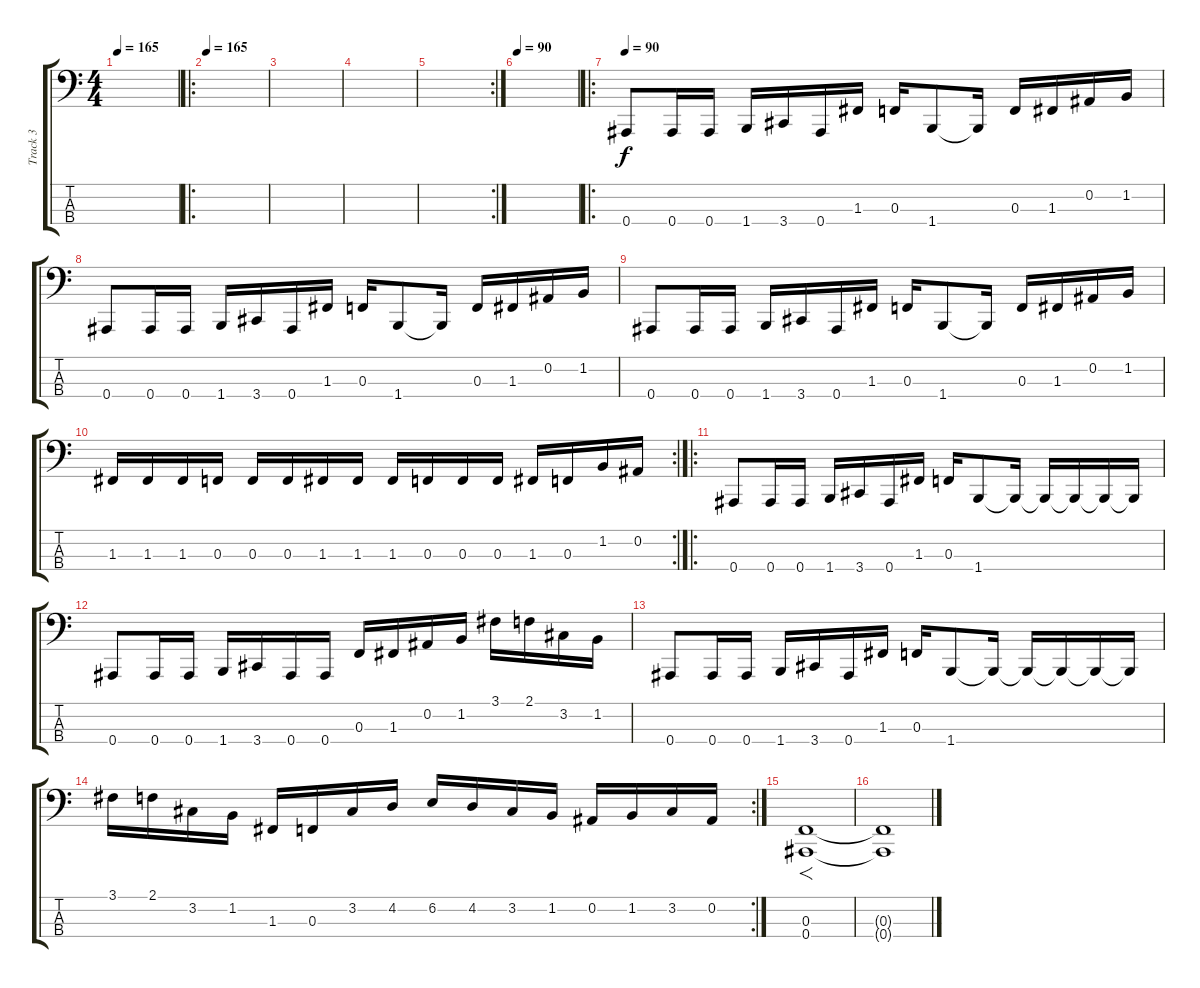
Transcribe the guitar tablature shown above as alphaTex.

\track ("Track 3" "Track 3") {instrument electricbassfinger}
\staff {score tabs}
\tuning (Eb2 Bb1 F1 Bb0) {hide}
\ts (4 4)
\tempo 165
\clef f4
\ks c
|
\ro
\tempo 165
|
|
|
\rc 2
|
\tempo 90
|
\ro
\tempo 90
0.4.8 0.4.16 0.4.16 1.4.16 3.4.16 0.4.16 1.3.16 0.3.16 1.4.8 1.4{t}.16 0.3.16 1.3.16 0.2.16 1.2.16 |
0.4.8 0.4.16 0.4.16 1.4.16 3.4.16 0.4.16 1.3.16 0.3.16 1.4.8 1.4{t}.16 0.3.16 1.3.16 0.2.16 1.2.16 |
0.4.8 0.4.16 0.4.16 1.4.16 3.4.16 0.4.16 1.3.16 0.3.16 1.4.8 1.4{t}.16 0.3.16 1.3.16 0.2.16 1.2.16 |
\rc 2
1.3.16 1.3.16 1.3.16 0.3.16 0.3.16 0.3.16 1.3.16 1.3.16 1.3.16 0.3.16 0.3.16 0.3.16 1.3.16 0.3.16 1.2.16 0.2.16 |
\ro
0.4.8 0.4.16 0.4.16 1.4.16 3.4.16 0.4.16 1.3.16 0.3.16 1.4.8 1.4{t}.16 1.4{t}.16 1.4{t}.16 1.4{t}.16 1.4{t}.16 |
0.4.8 0.4.16 0.4.16 1.4.16 3.4.16 0.4.16 0.4.16 0.3.16 1.3.16 0.2.16 1.2.16 3.1.16 2.1.16 3.2.16 1.2.16 |
0.4.8 0.4.16 0.4.16 1.4.16 3.4.16 0.4.16 1.3.16 0.3.16 1.4.8 1.4{t}.16 1.4{t}.16 1.4{t}.16 1.4{t}.16 1.4{t}.16 |
\rc 2
3.1.16 2.1.16 3.2.16 1.2.16 1.3.16 0.3.16 3.2.16 4.2.16 6.2.16 4.2.16 3.2.16 1.2.16 0.2.16 1.2.16 3.2.16 0.2.16 |
(0.3 0.4).1{f} |
(0.3{t} 0.4{t}).1
